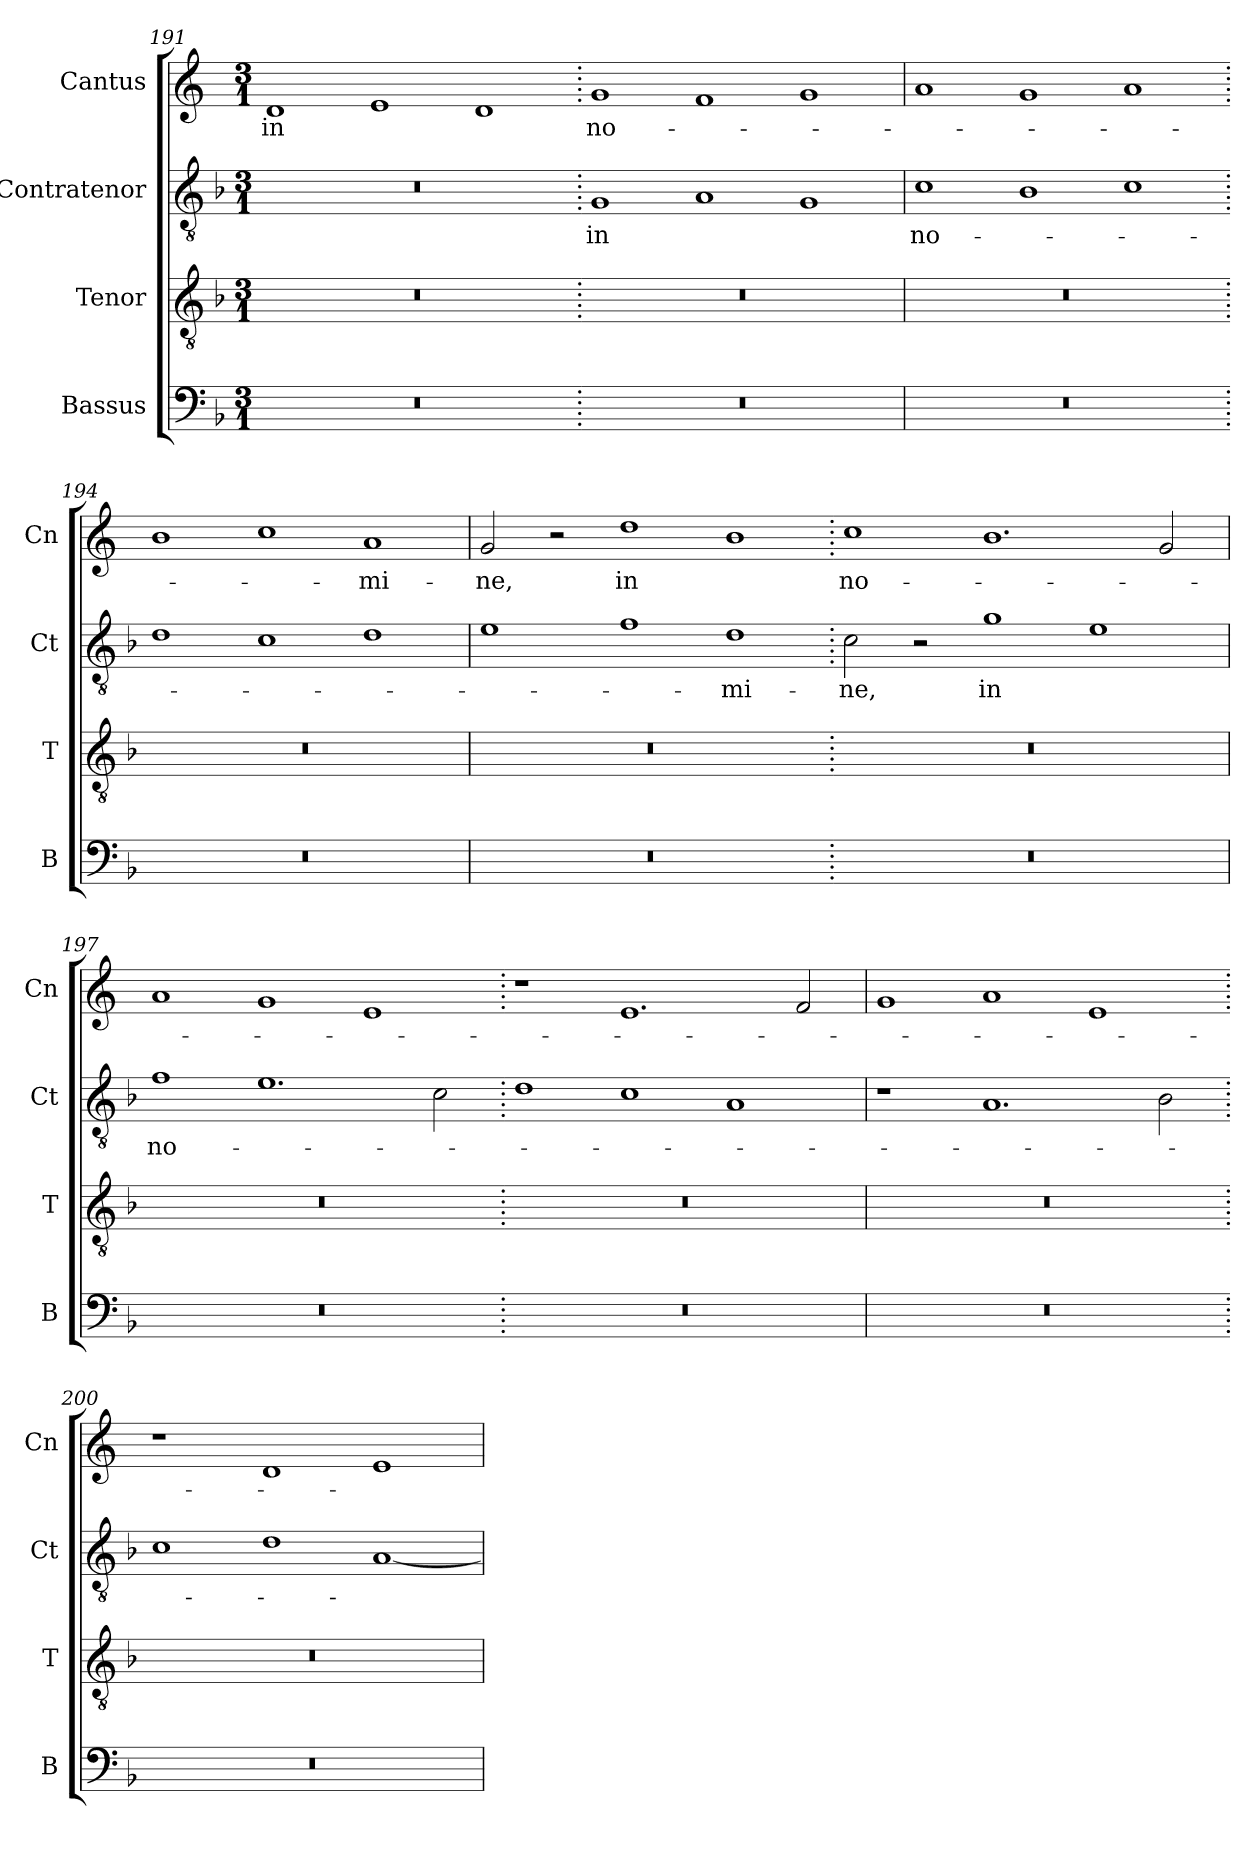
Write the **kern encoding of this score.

**kern	**kern	**kern	**text	**kern	**text
*part4	*part3	*part2	*part2	*part1	*part1
*staff4	*staff3	*staff2	*staff2	*staff1	*staff1
*I"Bassus	*I"Tenor	*I"Contratenor	*	*I"Cantus	*
*I'B	*I'T	*I'Ct	*	*I'Cn	*
*clefF4	*clefGv2	*clefGv2	*	*clefG2	*
*k[b-]	*k[b-]	*k[b-]	*	*k[]	*
*M3/1	*M3/1	*M3/1	*	*M3/1	*
=191	=191	=191	=191	=191	=191
0.r	0.r	0.r	.	1d	in
.	.	.	.	1e	.
.	.	.	.	1d	.
=192.	=192.	=192.	=192.	=192.	=192.
0.r	0.r	1G	in	1g	no-
.	.	1A	.	1f	.
.	.	1G	.	1g	.
=193	=193	=193	=193	=193	=193
0.r	0.r	1c	no-	1a	.
.	.	1B-	.	1g	.
.	.	1c	.	1a	.
=194.	=194.	=194.	=194.	=194.	=194.
0.r	0.r	1d	.	1b	.
.	.	1c	.	1cc	.
.	.	1d	.	1a	-mi-
=195	=195	=195	=195	=195	=195
0.r	0.r	1e	.	2g/	-ne,
.	.	.	.	2r	.
.	.	1f	.	1dd	in
.	.	1d	-mi-	1b	.
=196.	=196.	=196.	=196.	=196.	=196.
0.r	0.r	2c\	-ne,	1cc	no-
.	.	2r	.	.	.
.	.	1g	in	1.b	.
.	.	1e	.	.	.
.	.	.	.	2g/	.
=197	=197	=197	=197	=197	=197
0.r	0.r	1f	no-	1a	.
.	.	1.e	.	1g	.
.	.	.	.	1e	.
.	.	2c\	.	.	.
=198.	=198.	=198.	=198.	=198.	=198.
0.r	0.r	1d	.	1r	.
.	.	1c	.	1.e	.
.	.	1A	.	.	.
.	.	.	.	2f/	.
=199	=199	=199	=199	=199	=199
0.r	0.r	1r	.	1g	.
.	.	1.A	.	1a	.
.	.	.	.	1e	.
.	.	2B-\	.	.	.
=200.	=200.	=200.	=200.	=200.	=200.
0.r	0.r	1c	.	1r	.
.	.	1d	.	1d	.
.	.	[1A	.	1e	.
=	=	=	=	=	=
*-	*-	*-	*-	*-	*-
